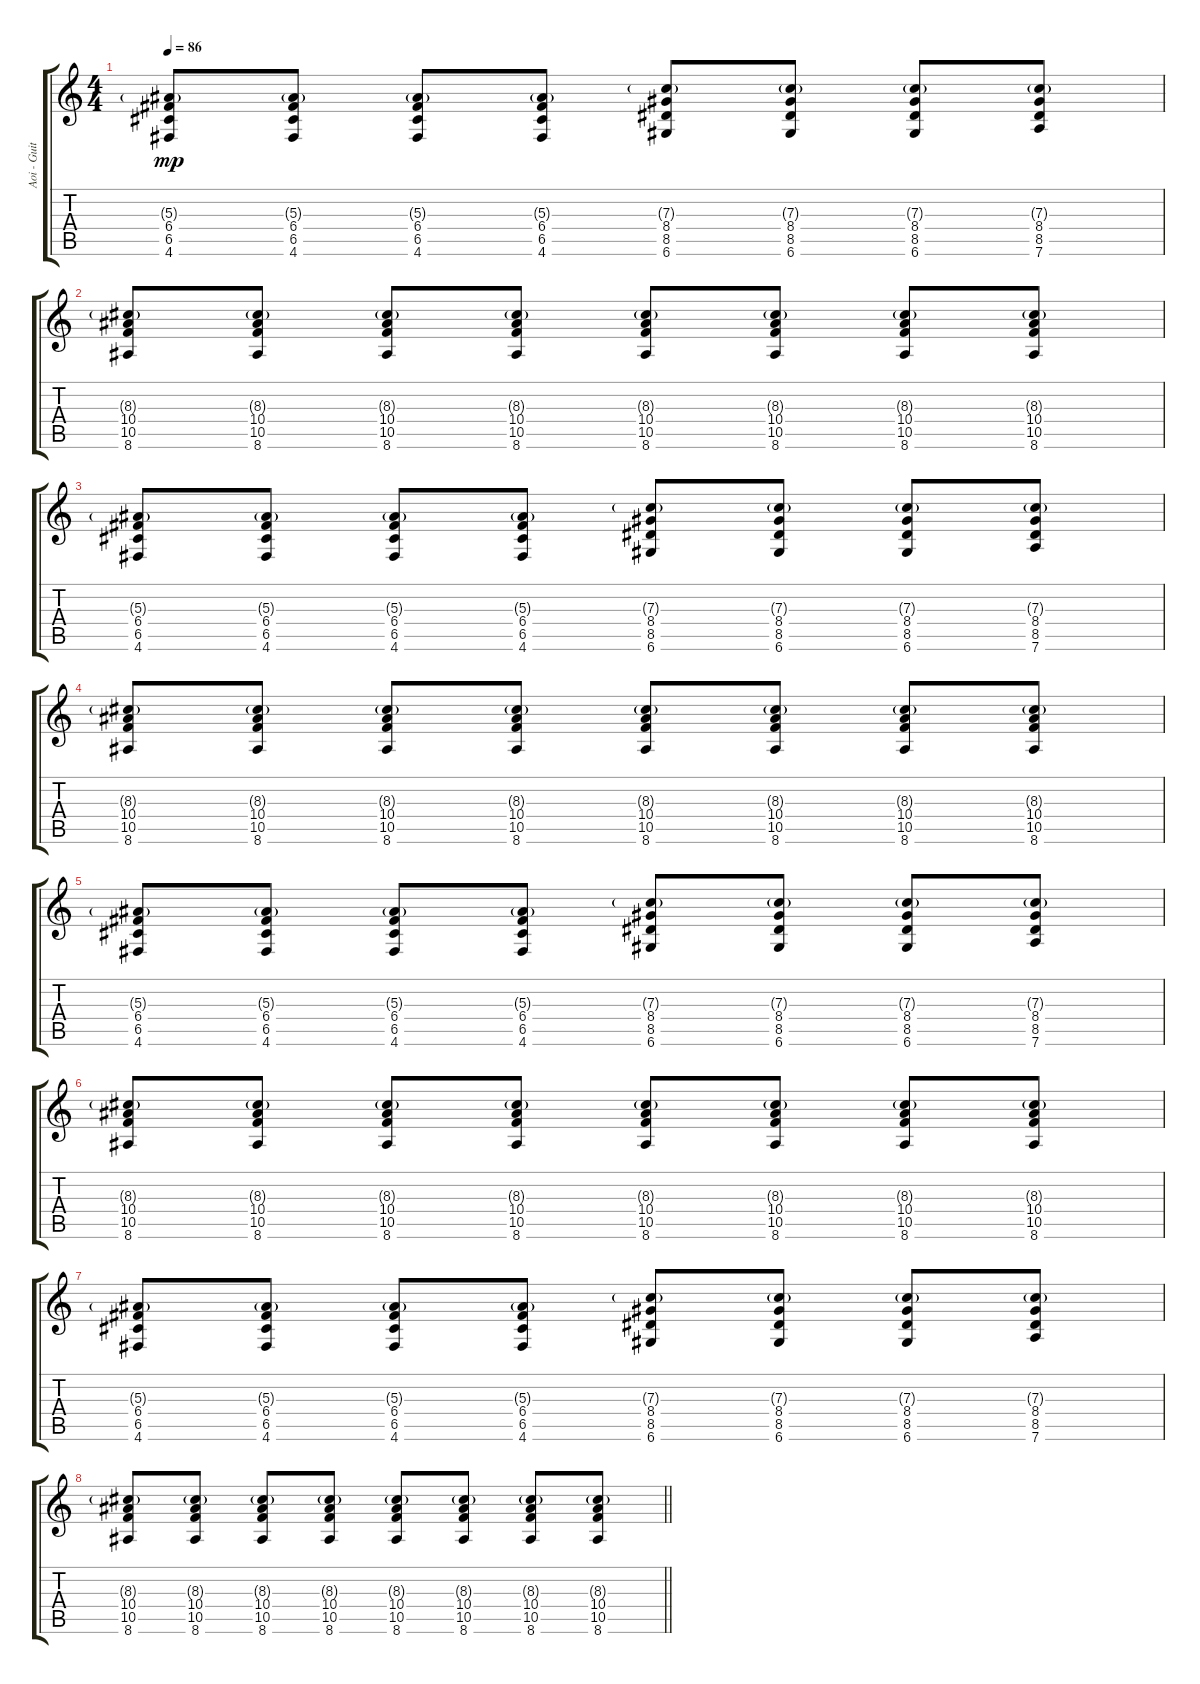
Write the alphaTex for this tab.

\track ("Aoi - Guitar 2 [Low Neck]" "Aoi - Guit") {instrument overdrivenguitar}
\staff {score tabs}
\tuning (D4 A3 F3 C3 G2 D2) {hide}
\ts (4 4)
\section ("" "")
\tempo 86
\clef g2
\ks c
(5.3{g} 6.4 6.5 4.6).8{dy mp} (5.3{g} 6.4 6.5 4.6).8 (5.3{g} 6.4 6.5 4.6).8 (5.3{g} 6.4 6.5 4.6).8 (7.3{g} 8.4 8.5 6.6).8 (7.3{g} 8.4 8.5 6.6).8 (7.3{g} 8.4 8.5 6.6).8 (7.3{g} 8.4 8.5 7.6).8 |
(8.3{g} 10.4 10.5 8.6).8 (8.3{g} 10.4 10.5 8.6).8 (8.3{g} 10.4 10.5 8.6).8 (8.3{g} 10.4 10.5 8.6).8 (8.3{g} 10.4 10.5 8.6).8 (8.3{g} 10.4 10.5 8.6).8 (8.3{g} 10.4 10.5 8.6).8 (8.3{g} 10.4 10.5 8.6).8 |
(5.3{g} 6.4 6.5 4.6).8 (5.3{g} 6.4 6.5 4.6).8 (5.3{g} 6.4 6.5 4.6).8 (5.3{g} 6.4 6.5 4.6).8 (7.3{g} 8.4 8.5 6.6).8 (7.3{g} 8.4 8.5 6.6).8 (7.3{g} 8.4 8.5 6.6).8 (7.3{g} 8.4 8.5 7.6).8 |
(8.3{g} 10.4 10.5 8.6).8 (8.3{g} 10.4 10.5 8.6).8 (8.3{g} 10.4 10.5 8.6).8 (8.3{g} 10.4 10.5 8.6).8 (8.3{g} 10.4 10.5 8.6).8 (8.3{g} 10.4 10.5 8.6).8 (8.3{g} 10.4 10.5 8.6).8 (8.3{g} 10.4 10.5 8.6).8 |
(5.3{g} 6.4 6.5 4.6).8 (5.3{g} 6.4 6.5 4.6).8 (5.3{g} 6.4 6.5 4.6).8 (5.3{g} 6.4 6.5 4.6).8 (7.3{g} 8.4 8.5 6.6).8 (7.3{g} 8.4 8.5 6.6).8 (7.3{g} 8.4 8.5 6.6).8 (7.3{g} 8.4 8.5 7.6).8 |
(8.3{g} 10.4 10.5 8.6).8 (8.3{g} 10.4 10.5 8.6).8 (8.3{g} 10.4 10.5 8.6).8 (8.3{g} 10.4 10.5 8.6).8 (8.3{g} 10.4 10.5 8.6).8 (8.3{g} 10.4 10.5 8.6).8 (8.3{g} 10.4 10.5 8.6).8 (8.3{g} 10.4 10.5 8.6).8 |
(5.3{g} 6.4 6.5 4.6).8 (5.3{g} 6.4 6.5 4.6).8 (5.3{g} 6.4 6.5 4.6).8 (5.3{g} 6.4 6.5 4.6).8 (7.3{g} 8.4 8.5 6.6).8 (7.3{g} 8.4 8.5 6.6).8 (7.3{g} 8.4 8.5 6.6).8 (7.3{g} 8.4 8.5 7.6).8 |
\barLineRight lightlight
(8.3{g} 10.4 10.5 8.6).8 (8.3{g} 10.4 10.5 8.6).8 (8.3{g} 10.4 10.5 8.6).8 (8.3{g} 10.4 10.5 8.6).8 (8.3{g} 10.4 10.5 8.6).8 (8.3{g} 10.4 10.5 8.6).8 (8.3{g} 10.4 10.5 8.6).8 (8.3{g} 10.4 10.5 8.6).8
